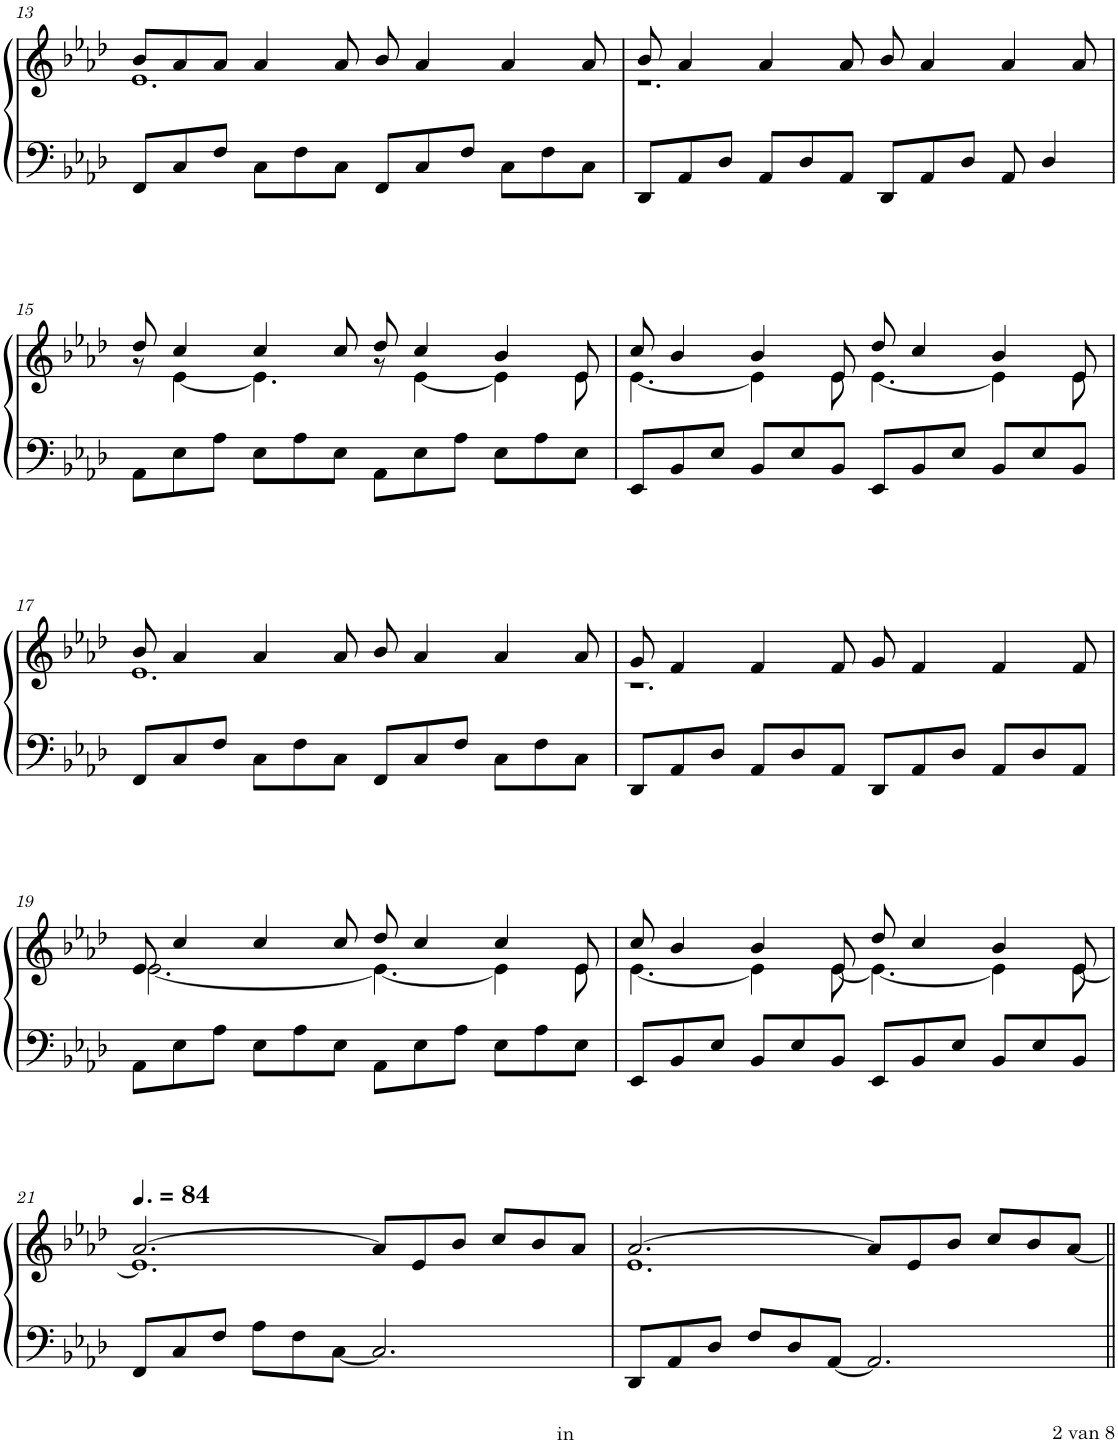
**kern	**kern
*part1	*part1
*staff2	*staff1
*I"Piano	*
*I'Pno.	*
!!LO:PB:g=z
*clefF4	*clefG2
*k[b-e-a-d-]	*k[b-e-a-d-]
*M12/8	*M12/8
=13	=13
*	*^
8FF/L	8b-/L	1.e-
8C/	8a-/	.
8F/J	8a-/J	.
8C\L	4a-/	.
8F\	.	.
8C\J	8a-/	.
8FF/L	8b-/	.
8C/	4a-/	.
8F/J	.	.
8C\L	4a-/	.
8F\	.	.
8C\J	8a-/	.
=14	=14	=14
8DD-/L	8b-/	1.r
8AA-/	4a-/	.
8D-/J	.	.
8AA-/L	4a-/	.
8D-/	.	.
8AA-/J	8a-/	.
8DD-/L	8b-/	.
8AA-/	4a-/	.
8D-/J	.	.
8AA-/	4a-/	.
4D-/	.	.
.	8a-/	.
!!LO:LB:g=z	!!
=15	=15	=15
8AA-\L	8dd-/	8r
8E-\	4cc/	[4e-\
8A-\J	.	.
8E-\L	4cc/	4.e-\]
8A-\	.	.
8E-\J	8cc/	.
8AA-\L	8dd-/	8r
8E-\	4cc/	[4e-\
8A-\J	.	.
8E-\L	4b-/	4e-\]
8A-\	.	.
8E-\J	8e-/	8e-\
=16	=16	=16
8EE-/L	8cc/	[4.e-\
8BB-/	4b-/	.
8E-/J	.	.
8BB-/L	4b-/	4e-\]
8E-/	.	.
8BB-/J	8e-/	8e-\
8EE-/L	8dd-/	[4.e-\
8BB-/	4cc/	.
8E-/J	.	.
8BB-/L	4b-/	4e-\]
8E-/	.	.
8BB-/J	8e-/	8e-\
!!LO:LB:g=z	!!
=17	=17	=17
8FF/L	8b-/	1.e-
8C/	4a-/	.
8F/J	.	.
8C\L	4a-/	.
8F\	.	.
8C\J	8a-/	.
8FF/L	8b-/	.
8C/	4a-/	.
8F/J	.	.
8C\L	4a-/	.
8F\	.	.
8C\J	8a-/	.
=18	=18	=18
8DD-/L	8g/	1.r
8AA-/	4f/	.
8D-/J	.	.
8AA-/L	4f/	.
8D-/	.	.
8AA-/J	8f/	.
8DD-/L	8g/	.
8AA-/	4f/	.
8D-/J	.	.
8AA-/L	4f/	.
8D-/	.	.
8AA-/J	8f/	.
!!LO:LB:g=z	!!
=19	=19	=19
8AA-\L	8e-/	[2.e-\
8E-\	4cc/	.
8A-\J	.	.
8E-\L	4cc/	.
8A-\	.	.
8E-\J	8cc/	.
8AA-\L	8dd-/	4.e-\_
8E-\	4cc/	.
8A-\J	.	.
8E-\L	4cc/	4e-\]
8A-\	.	.
8E-\J	8e-/	8e-\
=20	=20	=20
8EE-/L	8cc/	[4.e-\
8BB-/	4b-/	.
8E-/J	.	.
8BB-/L	4b-/	4e-\]
8E-/	.	.
8BB-/J	8e-/	[8e-\
8EE-/L	8dd-/	4.e-\_
8BB-/	4cc/	.
8E-/J	.	.
8BB-/L	4b-/	4e-\]
8E-/	.	.
8BB-/J	8e-/	[8e-\
!!LO:LB:g=z	!!
=21	=21	=21
*	*MM126	*
8FF/L	[2.a-/	1.e-]
8C/	.	.
8F/J	.	.
8A-\L	.	.
8F\	.	.
[<8C\J	.	.
2.C/]	8a-/L]	.
.	8e-/	.
.	8b-/J	.
.	8cc/L	.
.	8b-/	.
.	8a-/J	.
=22	=22	=22
8DD-/L	[2.a-/	1.e-
8AA-/	.	.
8D-/J	.	.
8F/L	.	.
8D-/	.	.
[<8AA-/J	.	.
2.AA-/]	8a-/L]	.
.	8e-/	.
.	8b-/J	.
.	8cc/L	.
.	8b-/	.
.	[<8a-/J	.
*	*v	*v
=||	=||
*-	*-
